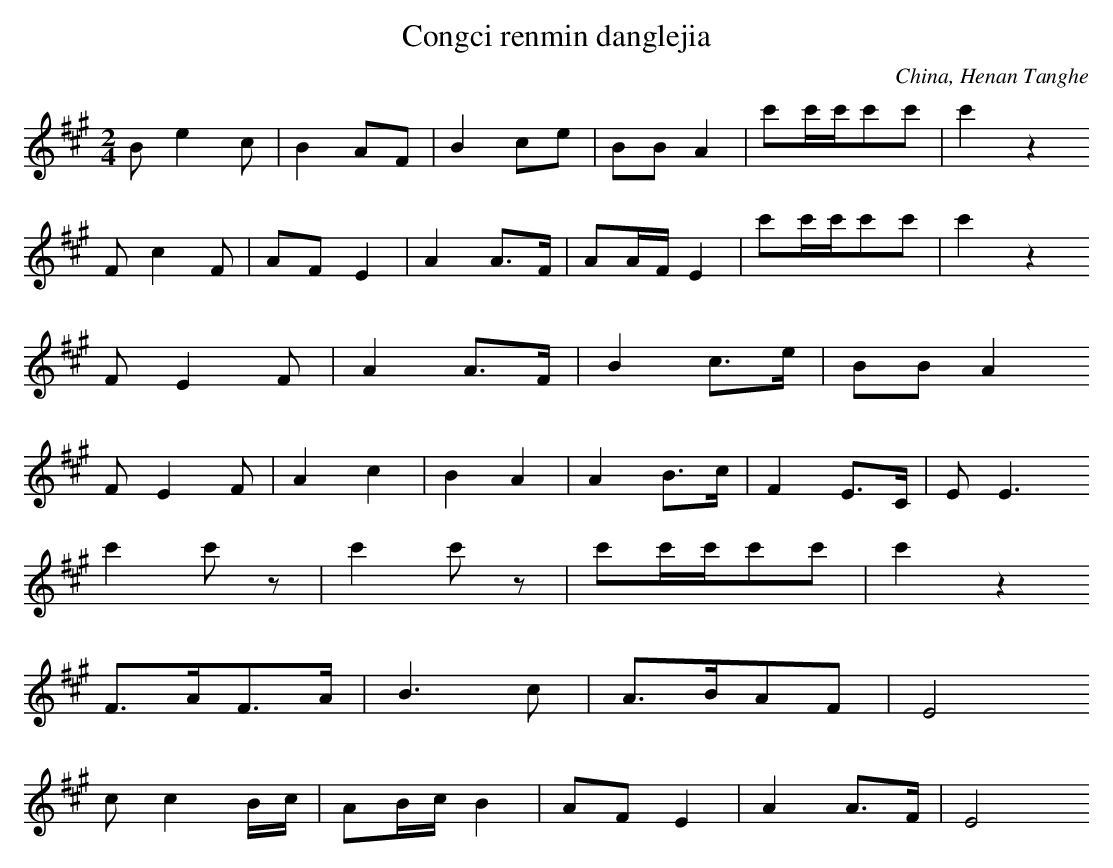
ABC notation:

X:1
T: Congci renmin danglejia
O: China, Henan Tanghe
M: 2/4
L: 1/16
K: A
B2e4c2 | B4A2F2 | B4c2e2 | B2B2A4 | c'2c'c'c'2c'2 | c'4z4
F2c4F2 | A2F2E4 | A4A3F | A2AFE4 | c'2c'c'c'2c'2 | c'4z4
F2E4F2 | A4A3F | B4c3e | B2B2A4
F2E4F2 | A4c4 | B4A4 | A4B3c | F4E3C | E2E6
c'4c'2z2 | c'4c'2z2 | c'2c'c'c'2c'2 | c'4z4
F3AF3A | B6c2 | A3BA2F2 | E8
c2c4Bc | A2BcB4 | A2F2E4 | A4A3F | E8
